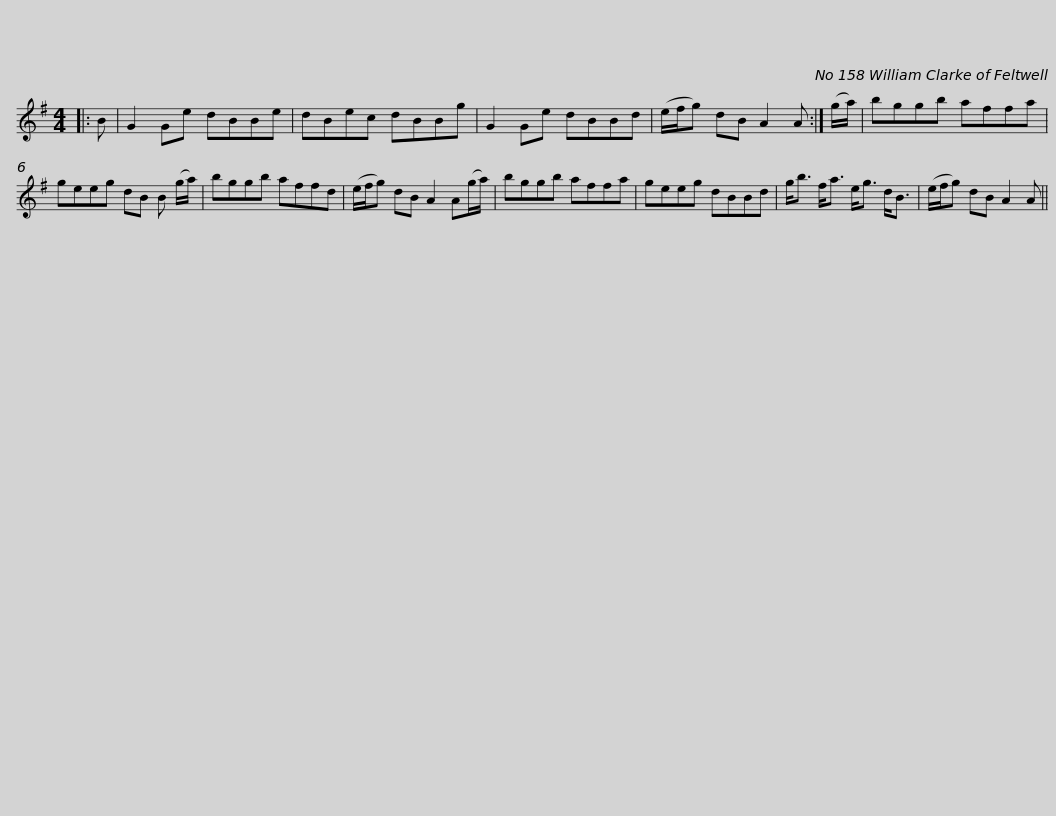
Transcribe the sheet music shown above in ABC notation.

X:1
L:1/8
M:4/4
I:linebreak $
K:G
V:1 treble
V:1
|: B | G2 Ge dBBe | dBec dBBg | G2 Ge dBBd | (e/f/g) dB A2 A :| %5
 (g/a/) | bggb affa |$ geeg dB B (g/a/) | bggb affd | (e/f/g) dB A2 A(g/a/) | %10
 bggb affa | geeg dBBd |$ g<b f<a e<g d<B | (e/f/g) dB A2 A || %14
